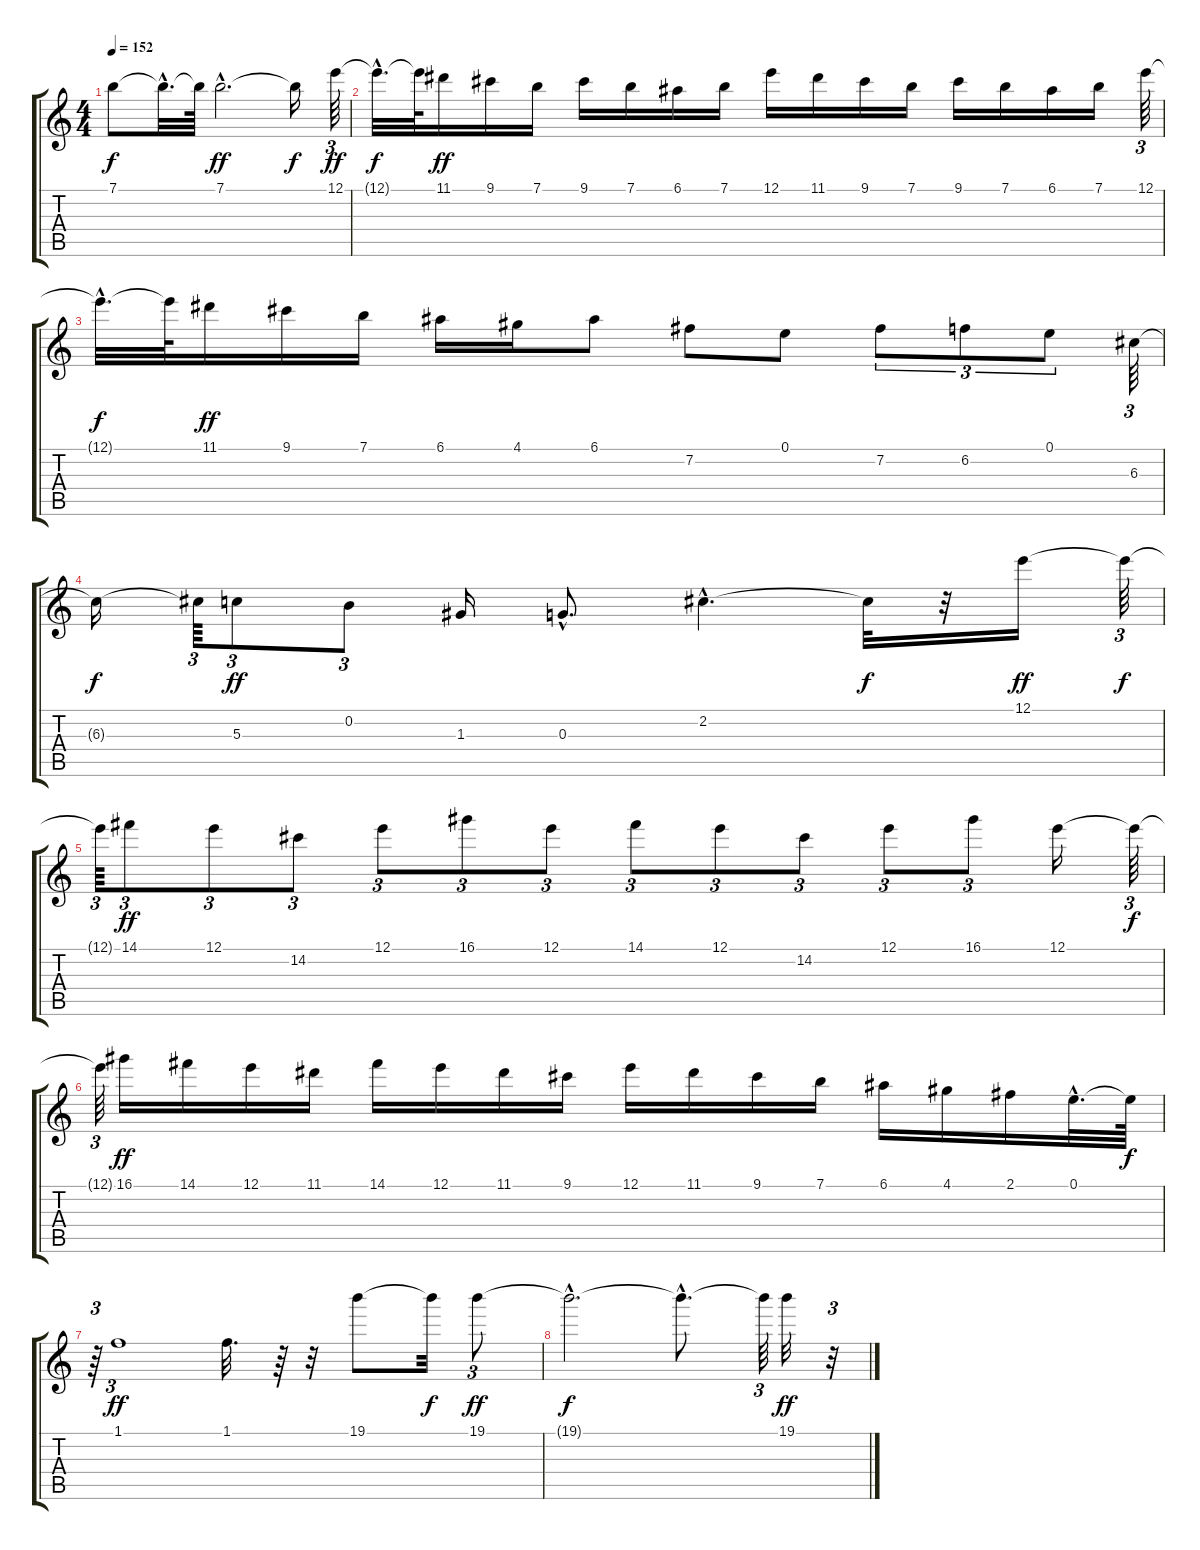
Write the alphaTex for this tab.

\track "" {instrument distortionguitar}
\staff {score tabs}
\tuning (E4 B3 G3 D3 A2 E2) {hide}
\ts (4 4)
\tempo 152
\clef g2
\ks c
7.1{t}.8{dy f} 7.1{hac t}.32{d} 7.1{t}.64 7.1{hac}.2{d dy ff} 7.1{t}.16{dy f} 12.1.64{tu (3 2) dy ff} |
12.1{hac t}.32{d dy f} 12.1{t}.64 11.1.16{dy ff} 9.1.16 7.1.16 9.1.16 7.1.16 6.1.16 7.1.16 12.1.16 11.1.16 9.1.16 7.1.16 9.1.16 7.1.16 6.1.16 7.1.16 12.1.64{tu (3 2)} |
12.1{hac t}.32{d dy f} 12.1{t}.64 11.1.16{dy ff} 9.1.16 7.1.16 6.1.16 4.1.16 6.1.8 7.2.8 0.1.8 7.2.8{tu (3 2)} 6.2.8{tu (3 2)} 0.1.8{tu (3 2)} 6.3.64{tu (3 2)} |
6.3{t}.16{dy f} 6.3{t}.64{tu (3 2)} 5.3.8{tu (3 2) dy ff} 0.2.8{tu (3 2)} 1.3.16 0.3{hac}.8{d} 2.2{hac}.4{d} 2.2{t}.32{dy f} r.32 12.1.16{dy ff} 12.1{t}.64{tu (3 2) dy f} |
12.1{t}.64{tu (3 2)} 14.1.8{tu (3 2) dy ff} 12.1.8{tu (3 2)} 14.2.8{tu (3 2)} 12.1.8{tu (3 2)} 16.1.8{tu (3 2)} 12.1.8{tu (3 2)} 14.1.8{tu (3 2)} 12.1.8{tu (3 2)} 14.2.8{tu (3 2)} 12.1.8{tu (3 2)} 16.1.8{tu (3 2)} 12.1.16 12.1{t}.64{tu (3 2) dy f} |
12.1{t}.64{tu (3 2)} 16.1.16{dy ff} 14.1.16 12.1.16 11.1.16 14.1.16 12.1.16 11.1.16 9.1.16 12.1.16 11.1.16 9.1.16 7.1.16 6.1.16 4.1.16 2.1.16 0.1{hac}.32{d} 0.1{t}.64{dy f} |
r.64{tu (3 2)} 1.1.1{tu (3 2) dy ff} 1.1.32{d} r.64 r.32 19.1.8 19.1{t}.32{dy f} 19.1.8{tu (3 2) dy ff} |
19.1{hac t}.2{d dy f} 19.1{hac t}.8{d} 19.1{t}.64{tu (3 2)} 19.1.32{dy ff} r.32{tu (3 2)}
